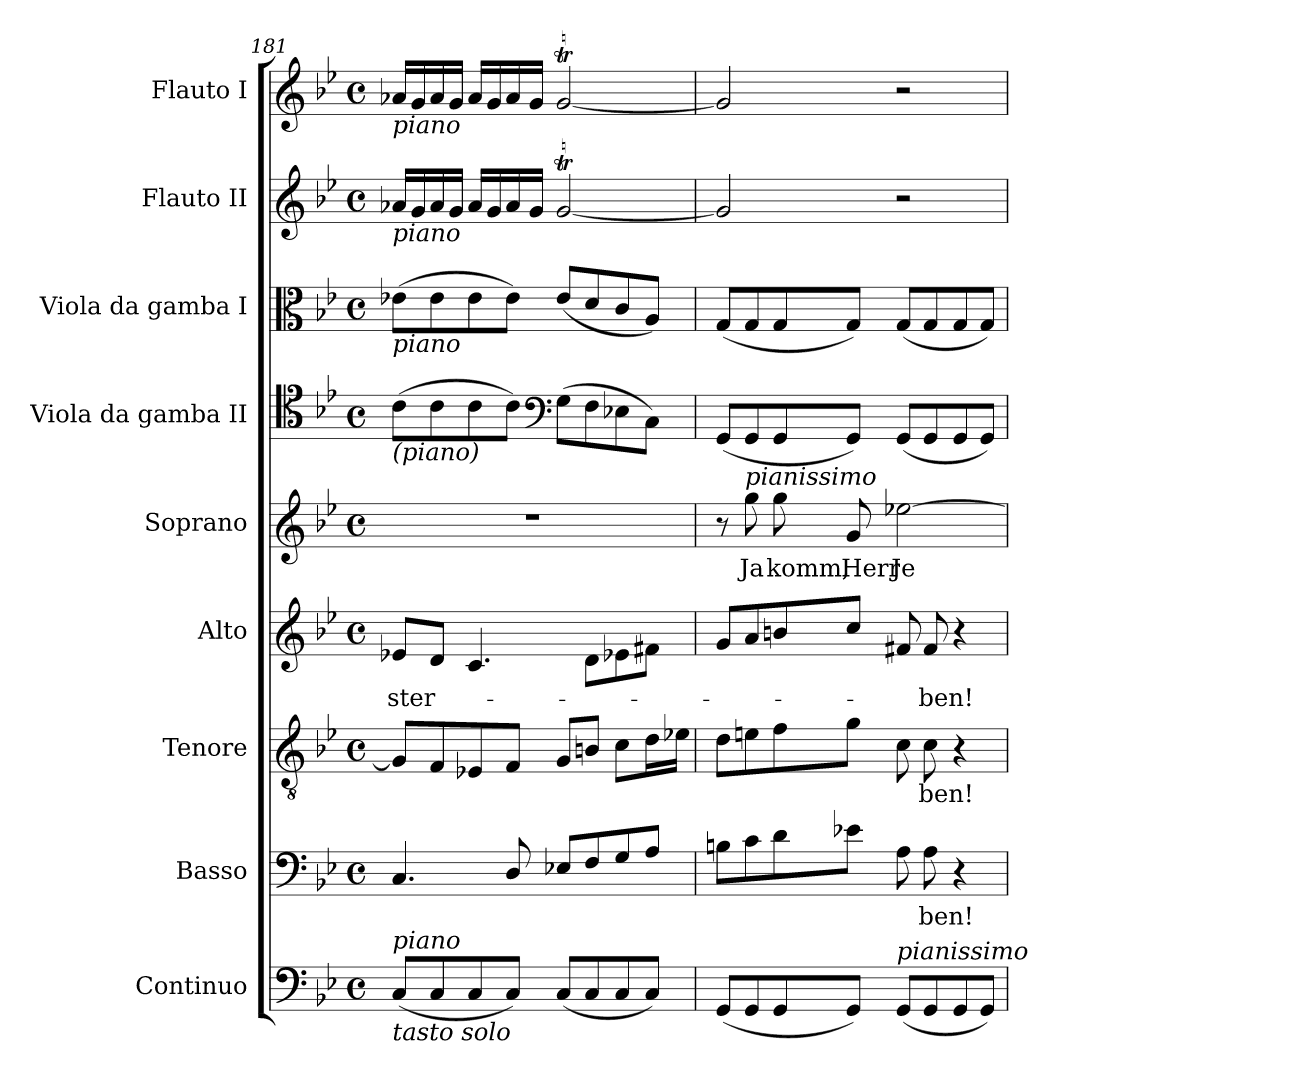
**kern	**kern	**text	**kern	**text	**kern	**text	**kern	**text	**kern	**kern	**kern	**kern
*part9	*part8	*part8	*part7	*part7	*part6	*part6	*part5	*part5	*part4	*part3	*part2	*part1
*staff9	*staff8	*staff8	*staff7	*staff7	*staff6	*staff6	*staff5	*staff5	*staff4	*staff3	*staff2	*staff1
*I"Continuo	*I"Basso	*	*I"Tenore	*	*I"Alto	*	*I"Soprano	*	*I"Viola da gamba II	*I"Viola da gamba I	*I"Flauto II	*I"Flauto I
*clefF4	*clefF4	*	*clefGv2	*	*clefG2	*	*clefG2	*	*clefC4	*clefC3	*clefG2	*clefG2
*	*	*	*ITrd7c12	*	*	*	*	*	*	*	*	*
*k[b-e-]	*k[b-e-]	*	*k[b-e-]	*	*k[b-e-]	*	*k[b-e-]	*	*k[b-e-]	*k[b-e-]	*k[b-e-]	*k[b-e-]
*B-:	*B-:	*	*B-:	*	*B-:	*	*B-:	*	*B-:	*B-:	*B-:	*B-:
*M4/4	*M4/4	*	*M4/4	*	*M4/4	*	*M4/4	*	*M4/4	*M4/4	*M4/4	*M4/4
*met(c)	*met(c)	*	*met(c)	*	*met(c)	*	*met(c)	*	*met(c)	*met(c)	*met(c)	*met(c)
=181	=181	=181	=181	=181	=181	=181	=181	=181	=181	=181	=181	=181
!	!	!	!	!	!	!	!	!	!	!	!	!LO:TX:b:i:t=piano
!	!	!	!	!	!	!	!	!	!	!	!LO:TX:b:i:t=piano	!
!	!	!	!	!	!	!	!	!	!	!LO:TX:b:i:t=piano	!	!
!	!	!	!	!	!	!	!	!	!LO:TX:b:i:t=(piano)	!	!	!
!LO:TX:a:i:t=piano	!	!	!	!	!	!	!	!	!	!	!	!
!LO:TX:b:i:t=tasto solo	!	!	!	!	!	!	!	!	!	!	!	!
!	!	!	!	!	!	!LO:LY:b:color=#000000	!	!	!	!	!	!
(8Ci/L	4.Ci/	.	8GGi/L]	.	8e-Xi/L	ster-	1r	.	(8ci\L	(8e-Xi\L	16a-Xi/LL	16a-Xi/LL
.	.	.	.	.	.	.	.	.	.	.	16gi/	16gi/
8Ci/	.	.	8FFi/	.	8di/J	.	.	.	8ci\	8e-i\	16a-i/	16a-i/
.	.	.	.	.	.	.	.	.	.	.	16gi/JJ	16gi/JJ
8Ci/	.	.	8EE-Xi/	.	4.ci/	.	.	.	8ci\	8e-i\	16a-i/LL	16a-i/LL
.	.	.	.	.	.	.	.	.	.	.	16gi/	16gi/
8Ci/J)	8Di/	.	8FFi/J	.	.	.	.	.	8ci\J)	8e-i\J)	16a-i/	16a-i/
.	.	.	.	.	.	.	.	.	.	.	16gi/JJ	16gi/JJ
*	*	*	*	*	*	*	*	*	*clefF4	*	*	*
(8Ci/L	8E-Xi/L	.	8GGi/L	.	.	.	.	.	(8Gi\L	(8e-i/L	[2gTi/	[2gTi/
8Ci/	8Fi/	.	8BBni/J	.	8di\L	.	.	.	8Fi\	8di/	.	.
8Ci/	8Gi/	.	8Ci\L	.	8e-Xi\	.	.	.	8E-Xi\	8ci/	.	.
8Ci/J)	8Ai/J	.	16Di\L	.	8f#Xi\J	.	.	.	8Ci\J)	8Ai/J)	.	.
.	.	.	16E-Xi\JJ	.	.	.	.	.	.	.	.	.
!!LO:LB:g=z
=182	=182	=182	=182	=182	=182	=182	=182	=182	=182	=182	=182	=182
(8GGi/L	8Bni\L	.	8Di\L	.	8gi/L	.	8r	.	(8GGi/L	(8Gi/L	2gi/]	2gi/]
!	!	!	!	!	!	!	!LO:TX:a:i:t=pianissimo	!	!	!	!	!
!	!	!	!	!	!	!	!	!LO:LY:b:color=#000000	!	!	!	!
8GGi/	8ci\	.	8Eni\	.	8ai/	.	8ggi\	Ja	8GGi/	8Gi/	.	.
!	!	!	!	!	!	!	!	!LO:LY:b:color=#000000	!	!	!	!
8GGi/	8di\	.	8Fi\	.	8bni/	.	8ggi\	komm,	8GGi/	8Gi/	.	.
!	!	!	!	!	!	!	!	!LO:LY:b:color=#000000	!	!	!	!
8GGi/J)	8e-Xi\J	.	8Gi\J	.	8cci/J	.	8gi/	Herr	8GGi/J)	8Gi/J)	.	.
!LO:TX:a:i:t=pianissimo	!	!	!	!	!	!	!	!	!	!	!	!
!	!	!	!	!	!	!	!	!LO:LY:b:color=#000000	!	!	!	!
(8GGi/L	8Ai\	.	8Ci\	.	8f#Xi/	.	[2ee-Xi\	Je-	(8GGi/L	(8Gi/L	2r	2r
!	!	!LO:LY:b:color=#000000	!	!	!	!	!	!	!	!	!	!
!	!	!	!	!LO:LY:b:color=#000000	!	!	!	!	!	!	!	!
!	!	!	!	!	!	!LO:LY:b:color=#000000	!	!	!	!	!	!
8GGi/	8Ai\	-ben!	8Ci\	-ben!	8f#i/	-ben!	.	.	8GGi/	8Gi/	.	.
8GGi/	4r	.	4r	.	4r	.	.	.	8GGi/	8Gi/	.	.
8GGi/J)	.	.	.	.	.	.	.	.	8GGi/J)	8Gi/J)	.	.
=	=	=	=	=	=	=	=	=	=	=	=	=
*-	*-	*-	*-	*-	*-	*-	*-	*-	*-	*-	*-	*-
